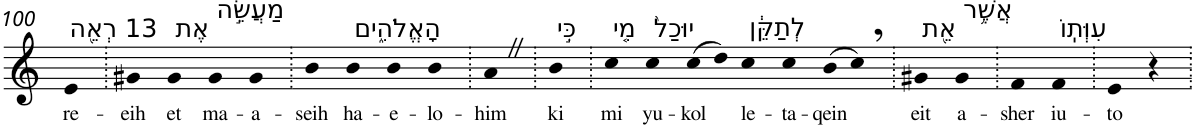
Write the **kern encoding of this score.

**kern	**text
*part1	*part1
*staff1	*staff1
*I"Piano	*
*I'Pno	*
!!LO:PB:g=z
*clefG2	*
*k[]	*
=100	=100
!LO:TX:a:t=13 רְאֵ֖ה	!
!	!LO:LY:b
4e	re-
=101.	=101.
!	!LO:LY:b
4g#X	-eih
!LO:TX:a:t=אֶת	!
!	!LO:LY:b
4g#	et
!LO:TX:a:t=מַעֲשֵׂ֣ה	!
!	!LO:LY:b
4g#	ma-
!	!LO:LY:b
4g#	-a-
=102.	=102.
!	!LO:LY:b
4b	-seih
!LO:TX:a:t=הָאֱלֹהִ֑ים	!
!	!LO:LY:b
4b	ha-
!	!LO:LY:b
4b	-e-
!	!LO:LY:b
4b	-lo-
=103.	=103.
!	!LO:LY:b
4aZ	-him
=104.	=104.
!LO:TX:a:t=כִּ֣י	!
!	!LO:LY:b
4b	ki
=105.	=105.
!LO:TX:a:t=מִ֤י	!
!	!LO:LY:b
4cc	mi
!LO:TX:a:t=יוּכַל֙	!
!	!LO:LY:b
4cc	yu-
!	!LO:LY:b
(>8cc	-kol
8dd)	.
!LO:TX:a:t=לְתַקֵּ֔ן	!
!	!LO:LY:b
4cc	le-
!	!LO:LY:b
4cc	-ta-
!	!LO:LY:b
(>8b	-qein
8cc,)	.
=106.	=106.
!LO:TX:a:t=אֵ֖ת	!
!	!LO:LY:b
4g#X	eit
!LO:TX:a:t=אֲשֶׁ֥ר	!
!	!LO:LY:b
4g#	a-
=107.	=107.
!	!LO:LY:b
4f	-sher
!LO:TX:a:t=עִוְּתֽוֹ	!
!	!LO:LY:b
4f	iu-
=108.	=108.
!	!LO:LY:b
4e	-to
4r	.
=.	=.
*-	*-
